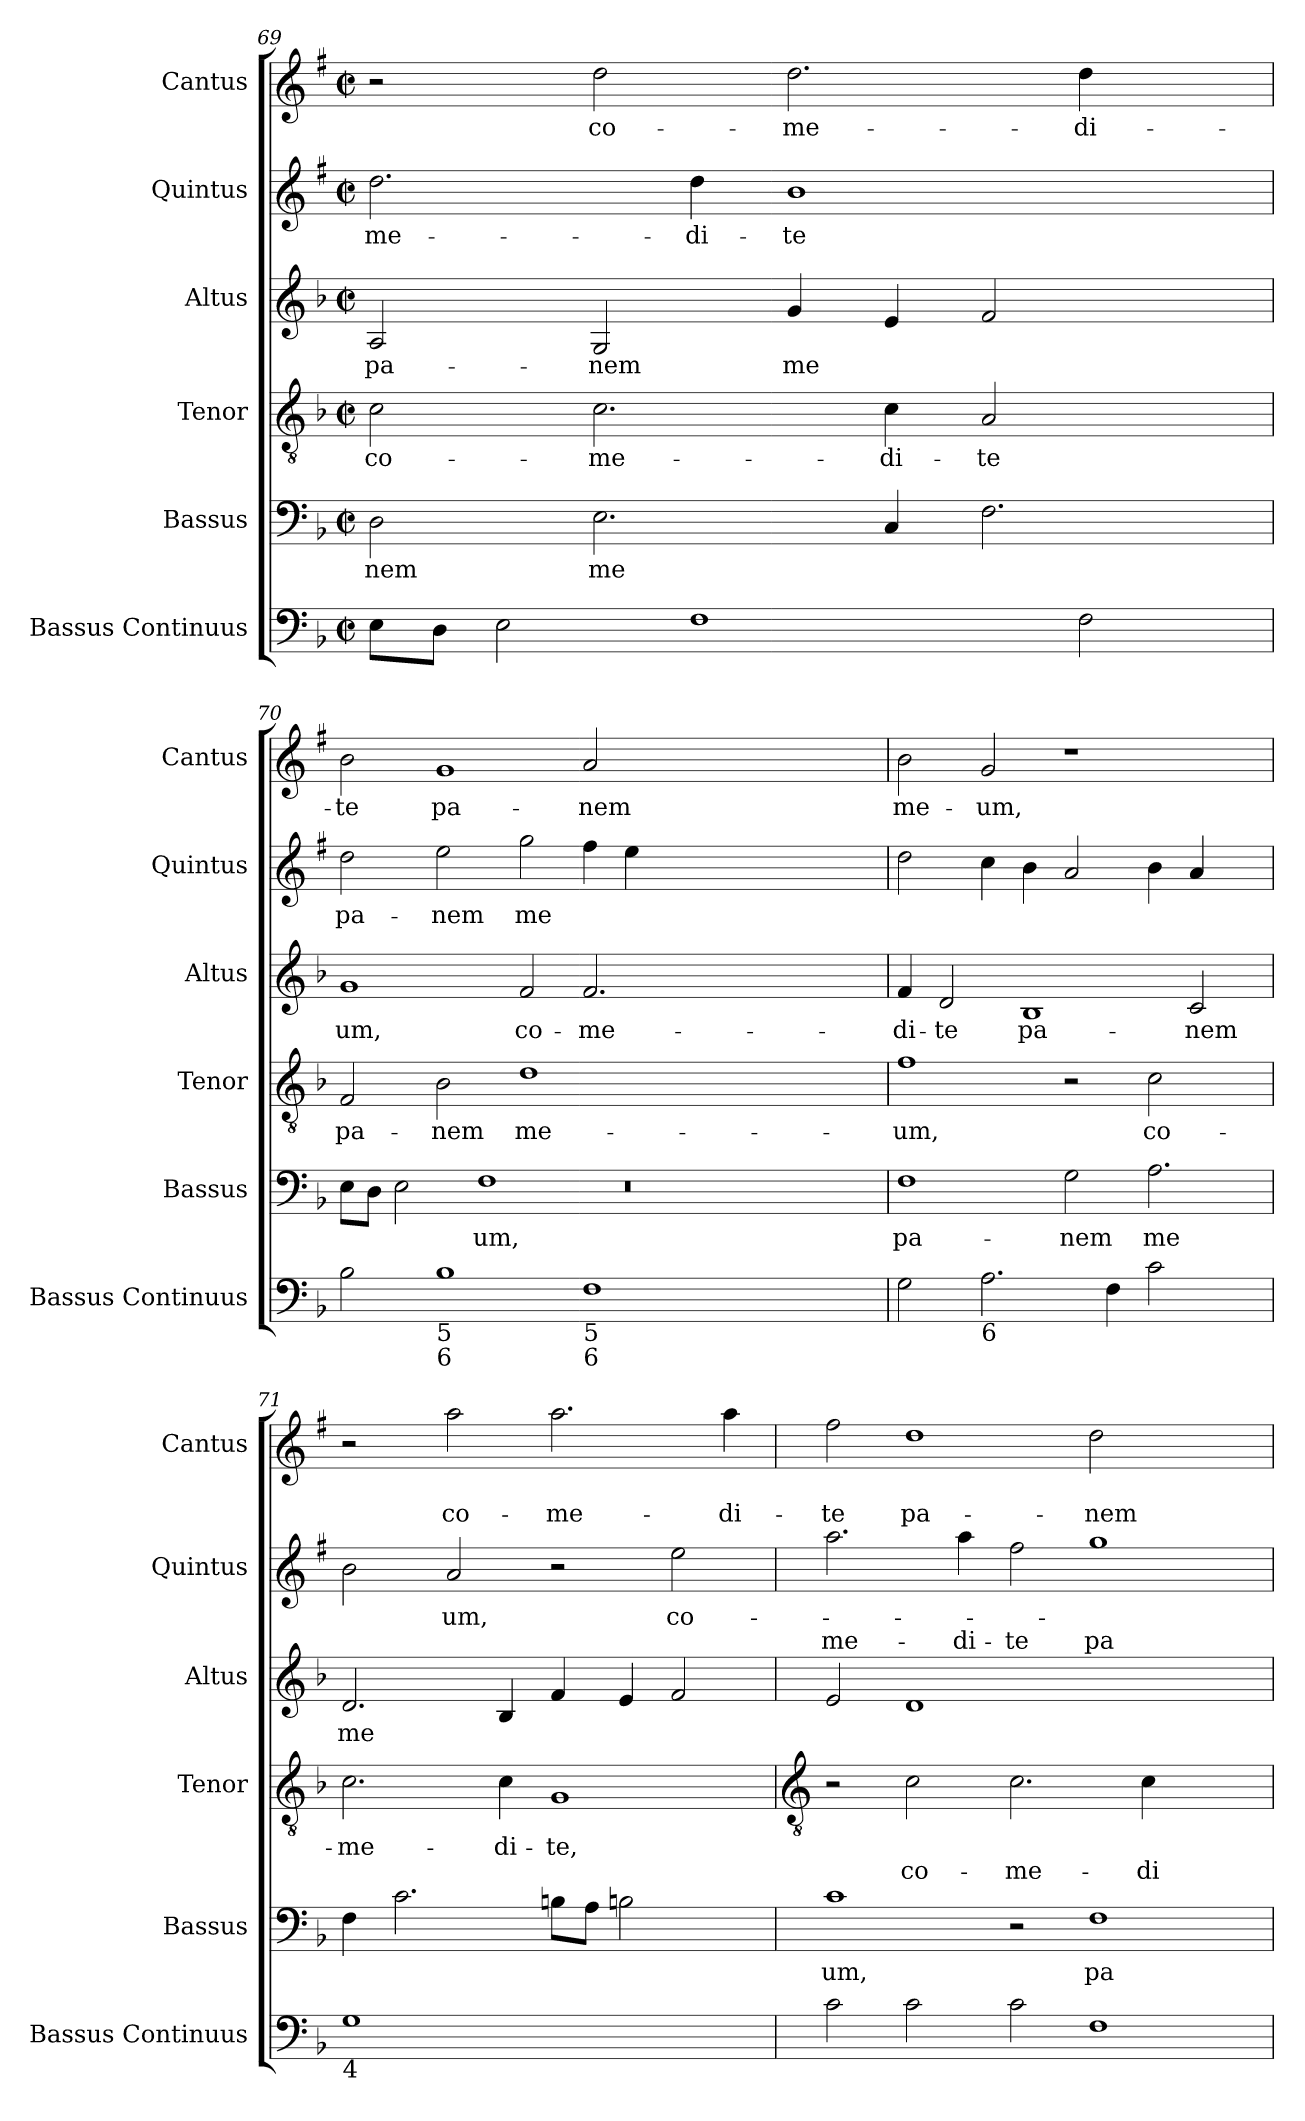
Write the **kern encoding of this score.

**kern	**kern	**text	**kern	**text	**text	**kern	**text	**kern	**text	**text	**kern	**text	**text
*part6	*part5	*part5	*part4	*part4	*part4	*part3	*part3	*part2	*part2	*part2	*part1	*part1	*part1
*staff6	*staff5	*staff5	*staff4	*staff4	*staff4	*staff3	*staff3	*staff2	*staff2	*staff2	*staff1	*staff1	*staff1
*I"Bassus Continuus	*I"Bassus	*	*I"Tenor	*	*	*I"Altus	*	*I"Quintus	*	*	*I"Cantus	*	*
*I'Bassus Continuus	*I'Bassus	*	*I'Tenor	*	*	*I'Altus	*	*I'Quintus	*	*	*I'Cantus	*	*
!!LO:LB:g=z
*clefF4	*clefF4	*	*clefGv2	*	*	*clefG2	*	*clefG2	*	*	*clefG2	*	*
*	*	*	*	*	*	*	*	*ITrd1c2	*	*	*ITrd1c2	*	*
*k[b-]	*k[b-]	*	*k[b-]	*	*	*k[b-]	*	*k[b-]	*	*	*k[b-]	*	*
*F:	*F:	*	*F:	*	*	*F:	*	*F:	*	*	*F:	*	*
*M4/2	*M4/2	*	*M4/2	*	*	*M4/2	*	*M4/2	*	*	*M4/2	*	*
*met(c|)	*met(c|)	*	*met(c|)	*	*	*met(c|)	*	*met(c|)	*	*	*met(c|)	*	*
=69A	=69A	=69A	=69A	=69A	=69A	=69A	=69A	=69A	=69A	=69A	=69A	=69A	=69A
!	!	!LO:LY:b	!	!LO:LY:b	!	!	!LO:LY:b	!	!LO:LY:b	!	!	!	!
8EL	2D	-nem	2c	co-	.	2A	pa-	2.cc	-me-	.	2r	.	.
8DJ	.	.	.	.	.	.	.	.	.	.	.	.	.
2E	.	.	.	.	.	.	.	.	.	.	.	.	.
!	!	!LO:LY:b	!	!LO:LY:b	!	!	!LO:LY:b	!	!	!	!	!LO:LY:b	!
.	2.E	me	2.c	-me-	.	2G	-nem	.	.	.	2cc	co-	.
!	!	!	!	!	!	!	!	!	!LO:LY:b	!	!	!	!
1F	.	.	.	.	.	.	.	4cc	-di-	.	.	.	.
!	!	!	!	!	!	!	!LO:LY:b	!	!LO:LY:b	!	!	!LO:LY:b	!
.	.	.	.	.	.	4g	me	1a	-te	.	2.cc	-me-	.
!	!	!	!	!LO:LY:b	!	!	!	!	!	!	!	!	!
.	4C	.	4c	-di-	.	4e	.	.	.	.	.	.	.
!	!	!	!	!LO:LY:b	!	!	!	!	!	!	!	!	!
.	2.F	.	2A	-te	.	2f	.	.	.	.	.	.	.
!	!	!	!	!	!	!	!	!	!	!	!	!LO:LY:b	!
2F	.	.	.	.	.	.	.	.	.	.	4cc	-di-	.
.	.	.	4ryy	.	.	4ryy	.	4ryy	.	.	4ryy	.	.
=70A	=70A	=70A	=70A	=70A	=70A	=70A	=70A	=70A	=70A	=70A	=70A	=70A	=70A
!	!	!	!	!LO:LY:b	!	!	!LO:LY:b	!	!LO:LY:b	!	!	!LO:LY:b	!
2B-	8EL	.	2F	pa-	.	1g	um,	2cc	pa-	.	2a	-te	.
.	8DJ	.	.	.	.	.	.	.	.	.	.	.	.
.	2E	.	.	.	.	.	.	.	.	.	.	.	.
!LO:TX:b:t=5	!	!	!	!	!	!	!	!	!	!	!	!	!
!LO:TX:b:t=6	!	!	!	!	!	!	!	!	!	!	!	!	!
!	!	!	!	!LO:LY:b	!	!	!	!	!LO:LY:b	!	!	!LO:LY:b	!
1B-	.	.	2B-	-nem	.	.	.	2dd	-nem	.	1f	pa-	.
!	!	!LO:LY:b	!	!	!	!	!	!	!	!	!	!	!
.	1F	um,	.	.	.	.	.	.	.	.	.	.	.
!	!	!	!	!LO:LY:b	!	!	!LO:LY:b	!	!LO:LY:b	!	!	!	!
.	.	.	1d	me-	.	2f	co-	2ff	me	.	.	.	.
!LO:TX:b:t=5	!	!	!	!	!	!	!	!	!	!	!	!	!
!LO:TX:b:t=6	!	!	!	!	!	!	!	!	!	!	!	!	!
!	!	!	!	!	!	!	!LO:LY:b	!	!	!	!	!LO:LY:b	!
1F	.	.	.	.	.	2.f	-me-	4ee	.	.	2g	-nem	.
.	0r	.	.	.	.	.	.	4dd	.	.	.	.	.
.	.	.	1..ryy	.	.	.	.	1..ryy	.	.	1..ryy	.	.
.	.	.	.	.	.	1.ryy	.	.	.	.	.	.	.
1ryy	.	.	.	.	.	.	.	.	.	.	.	.	.
4ryy	.	.	.	.	.	.	.	.	.	.	.	.	.
=71A	=71A	=71A	=71A	=71A	=71A	=71A	=71A	=71A	=71A	=71A	=71A	=71A	=71A
!	!	!LO:LY:b	!	!LO:LY:b	!	!	!LO:LY:b	!	!	!	!	!LO:LY:b	!
2G	1F	pa-	1f	-um,	.	4f	-di-	2cc	.	.	2a	me-	.
!	!	!	!	!	!	!	!LO:LY:b	!	!	!	!	!	!
.	.	.	.	.	.	2d	-te	.	.	.	.	.	.
!LO:TX:b:t=6	!	!	!	!	!	!	!	!	!	!	!	!	!
!	!	!	!	!	!	!	!	!	!	!	!	!LO:LY:b	!
2.A	.	.	.	.	.	.	.	4b-	.	.	2f	-um,	.
!	!	!	!	!	!	!	!LO:LY:b	!	!	!	!	!	!
.	.	.	.	.	.	1B-	pa-	4a	.	.	.	.	.
!	!	!LO:LY:b	!	!	!	!	!	!	!	!	!	!	!
.	2G	-nem	2r	.	.	.	.	2g	.	.	1r	.	.
4F	.	.	.	.	.	.	.	.	.	.	.	.	.
!	!	!LO:LY:b	!	!LO:LY:b	!	!	!	!	!	!	!	!	!
2c	2.A	me	2c	co-	.	.	.	4a	.	.	.	.	.
!	!	!	!	!	!	!	!LO:LY:b	!	!	!	!	!	!
.	.	.	.	.	.	2c	-nem	4g	.	.	.	.	.
4ryy	.	.	4ryy	.	.	.	.	4ryy	.	.	4ryy	.	.
=71B	=71B	=71B	=71B	=71B	=71B	=71B	=71B	=71B	=71B	=71B	=71B	=71B	=71B
!LO:TX:b:t=4	!	!	!	!	!	!	!	!	!	!	!	!	!
!	!	!	!	!LO:LY:b	!	!	!LO:LY:b	!	!	!	!	!	!
1G	4F	.	2.c	-me-	.	2.d	me	2a	.	.	2r	.	.
.	2.c	.	.	.	.	.	.	.	.	.	.	.	.
!	!	!	!	!	!	!	!	!	!LO:LY:b	!	!	!	!LO:LY:b
.	.	.	.	.	.	.	.	2g	um,	.	2gg	.	co-
!	!	!	!	!LO:LY:b	!	!	!	!	!	!	!	!	!
.	.	.	4c	-di-	.	4B-	.	.	.	.	.	.	.
!	!	!	!	!LO:LY:b	!	!	!	!	!	!	!	!	!LO:LY:b
1ryy	8BnL	.	1G	-te,	.	4f	.	2r	.	.	2.gg	.	-me-
.	8AJ	.	.	.	.	.	.	.	.	.	.	.	.
.	2Bn	.	.	.	.	4e	.	.	.	.	.	.	.
!	!	!	!	!	!	!	!	!	!LO:LY:b	!	!	!	!
.	.	.	.	.	.	2f	.	2dd	co-	.	.	.	.
!	!	!	!	!	!	!	!	!	!	!	!	!	!LO:LY:b
.	4ryy	.	.	.	.	.	.	.	.	.	4gg	.	-di-
!!LO:LB:g=z
=72	=72	=72	=72	=72	=72	=72	=72	=72	=72	=72	=72	=72	=72
*	*	*	*clefGv2	*	*	*	*	*	*	*	*	*	*
!	!	!LO:LY:b	!	!	!	!	!	!	!	!LO:LY:b	!	!	!LO:LY:b
2c	1c	um,	2r	.	.	2e	.	2.gg	.	-me-	2ee	.	-te
!	!	!	!	!	!LO:LY:b	!	!	!	!	!	!	!	!LO:LY:b
2c	.	.	2c	.	co-	1d	.	.	.	.	1cc	.	pa-
!	!	!	!	!	!	!	!	!	!	!LO:LY:b	!	!	!
.	.	.	.	.	.	.	.	4gg	.	-di-	.	.	.
!	!	!	!	!	!LO:LY:b	!	!	!	!	!LO:LY:b	!	!	!
2c	2r	.	2.c	.	-me-	.	.	2ee	.	-te	.	.	.
!	!	!LO:LY:b	!	!	!	!	!	!	!	!LO:LY:b	!	!	!LO:LY:b
1F	1F	pa-	.	.	.	1ryy	.	1ff	.	pa-	2cc	.	-nem
!	!	!	!	!	!LO:LY:b	!	!	!	!	!	!	!	!
.	.	.	4c	.	-di-	.	.	.	.	.	.	.	.
.	.	.	2ryy	.	.	.	.	.	.	.	2ryy	.	.
=	=	=	=	=	=	=	=	=	=	=	=	=	=
*-	*-	*-	*-	*-	*-	*-	*-	*-	*-	*-	*-	*-	*-
